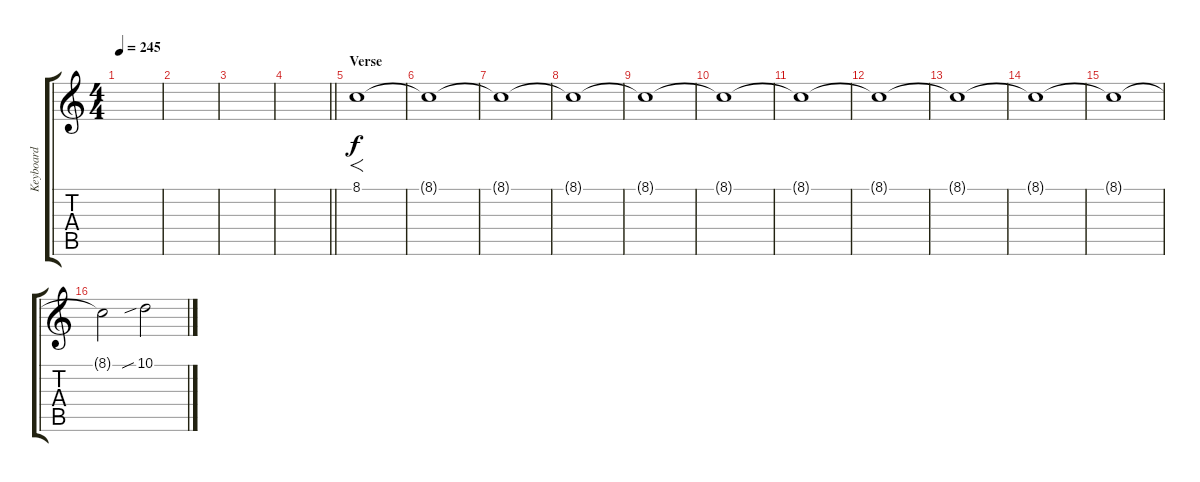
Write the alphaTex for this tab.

\track ("Keyboard" "Keyboard") {instrument lead6voice}
\staff {score tabs}
\tuning (E4 B3 G3 D3 A2 E2) {hide}
\ts (4 4)
\tempo 245
\clef g2
\ks c
|
|
|
\barLineRight lightlight
|
\section ("" "Verse")
8.1.1{f} |
8.1{t}.1 |
8.1{t}.1 |
8.1{t}.1 |
8.1{t}.1 |
8.1{t}.1 |
8.1{t}.1 |
8.1{t}.1 |
8.1{t}.1 |
8.1{t}.1 |
8.1{t}.1 |
8.1{t}.2 10.1{sib}.2
